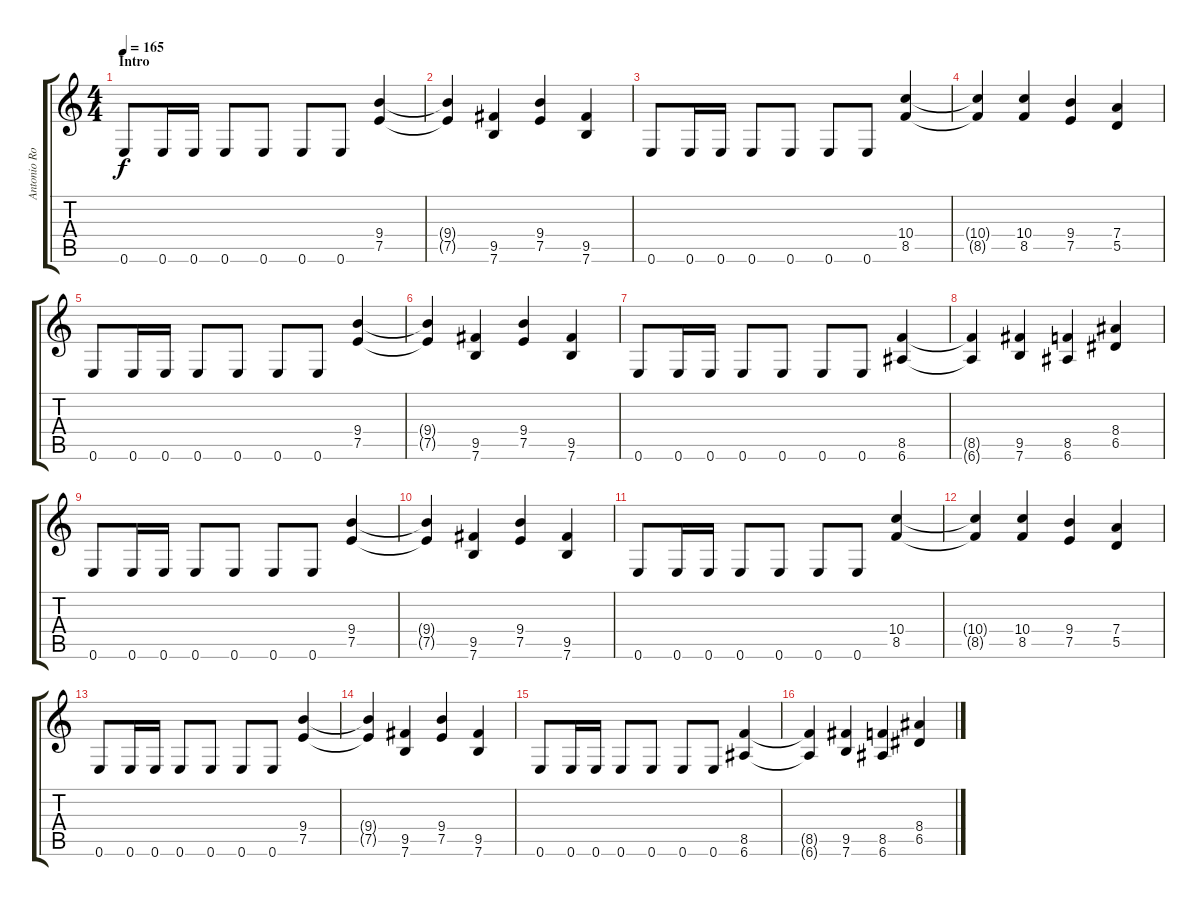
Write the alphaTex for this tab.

\track ("Antonio Romano (Gtr 1)" "Antonio Ro") {instrument distortionguitar}
\staff {score tabs}
\tuning (E4 B3 G3 D3 A2 E2) {hide}
\ts (4 4)
\section ("" "Intro")
\tempo 165
\clef g2
\ks c
0.6.8{dy f instrument distortionguitar} 0.6.16 0.6.16 0.6.8 0.6.8 0.6.8 0.6.8 (9.4 7.5).4 |
(9.4{t} 7.5{t}).4 (9.5 7.6).4 (9.4 7.5).4 (9.5 7.6).4 |
0.6.8 0.6.16 0.6.16 0.6.8 0.6.8 0.6.8 0.6.8 (10.4 8.5).4 |
(10.4{t} 8.5{t}).4 (10.4 8.5).4 (9.4 7.5).4 (7.4 5.5).4 |
0.6.8 0.6.16 0.6.16 0.6.8 0.6.8 0.6.8 0.6.8 (9.4 7.5).4 |
(9.4{t} 7.5{t}).4 (9.5 7.6).4 (9.4 7.5).4 (9.5 7.6).4 |
0.6.8 0.6.16 0.6.16 0.6.8 0.6.8 0.6.8 0.6.8 (8.5 6.6).4 |
(8.5{t} 6.6{t}).4 (9.5 7.6).4 (8.5 6.6).4 (8.4 6.5).4 |
0.6.8 0.6.16 0.6.16 0.6.8 0.6.8 0.6.8 0.6.8 (9.4 7.5).4 |
(9.4{t} 7.5{t}).4 (9.5 7.6).4 (9.4 7.5).4 (9.5 7.6).4 |
0.6.8 0.6.16 0.6.16 0.6.8 0.6.8 0.6.8 0.6.8 (10.4 8.5).4 |
(10.4{t} 8.5{t}).4 (10.4 8.5).4 (9.4 7.5).4 (7.4 5.5).4 |
0.6.8 0.6.16 0.6.16 0.6.8 0.6.8 0.6.8 0.6.8 (9.4 7.5).4 |
(9.4{t} 7.5{t}).4 (9.5 7.6).4 (9.4 7.5).4 (9.5 7.6).4 |
0.6.8 0.6.16 0.6.16 0.6.8 0.6.8 0.6.8 0.6.8 (8.5 6.6).4 |
(8.5{t} 6.6{t}).4 (9.5 7.6).4 (8.5 6.6).4 (8.4 6.5).4
